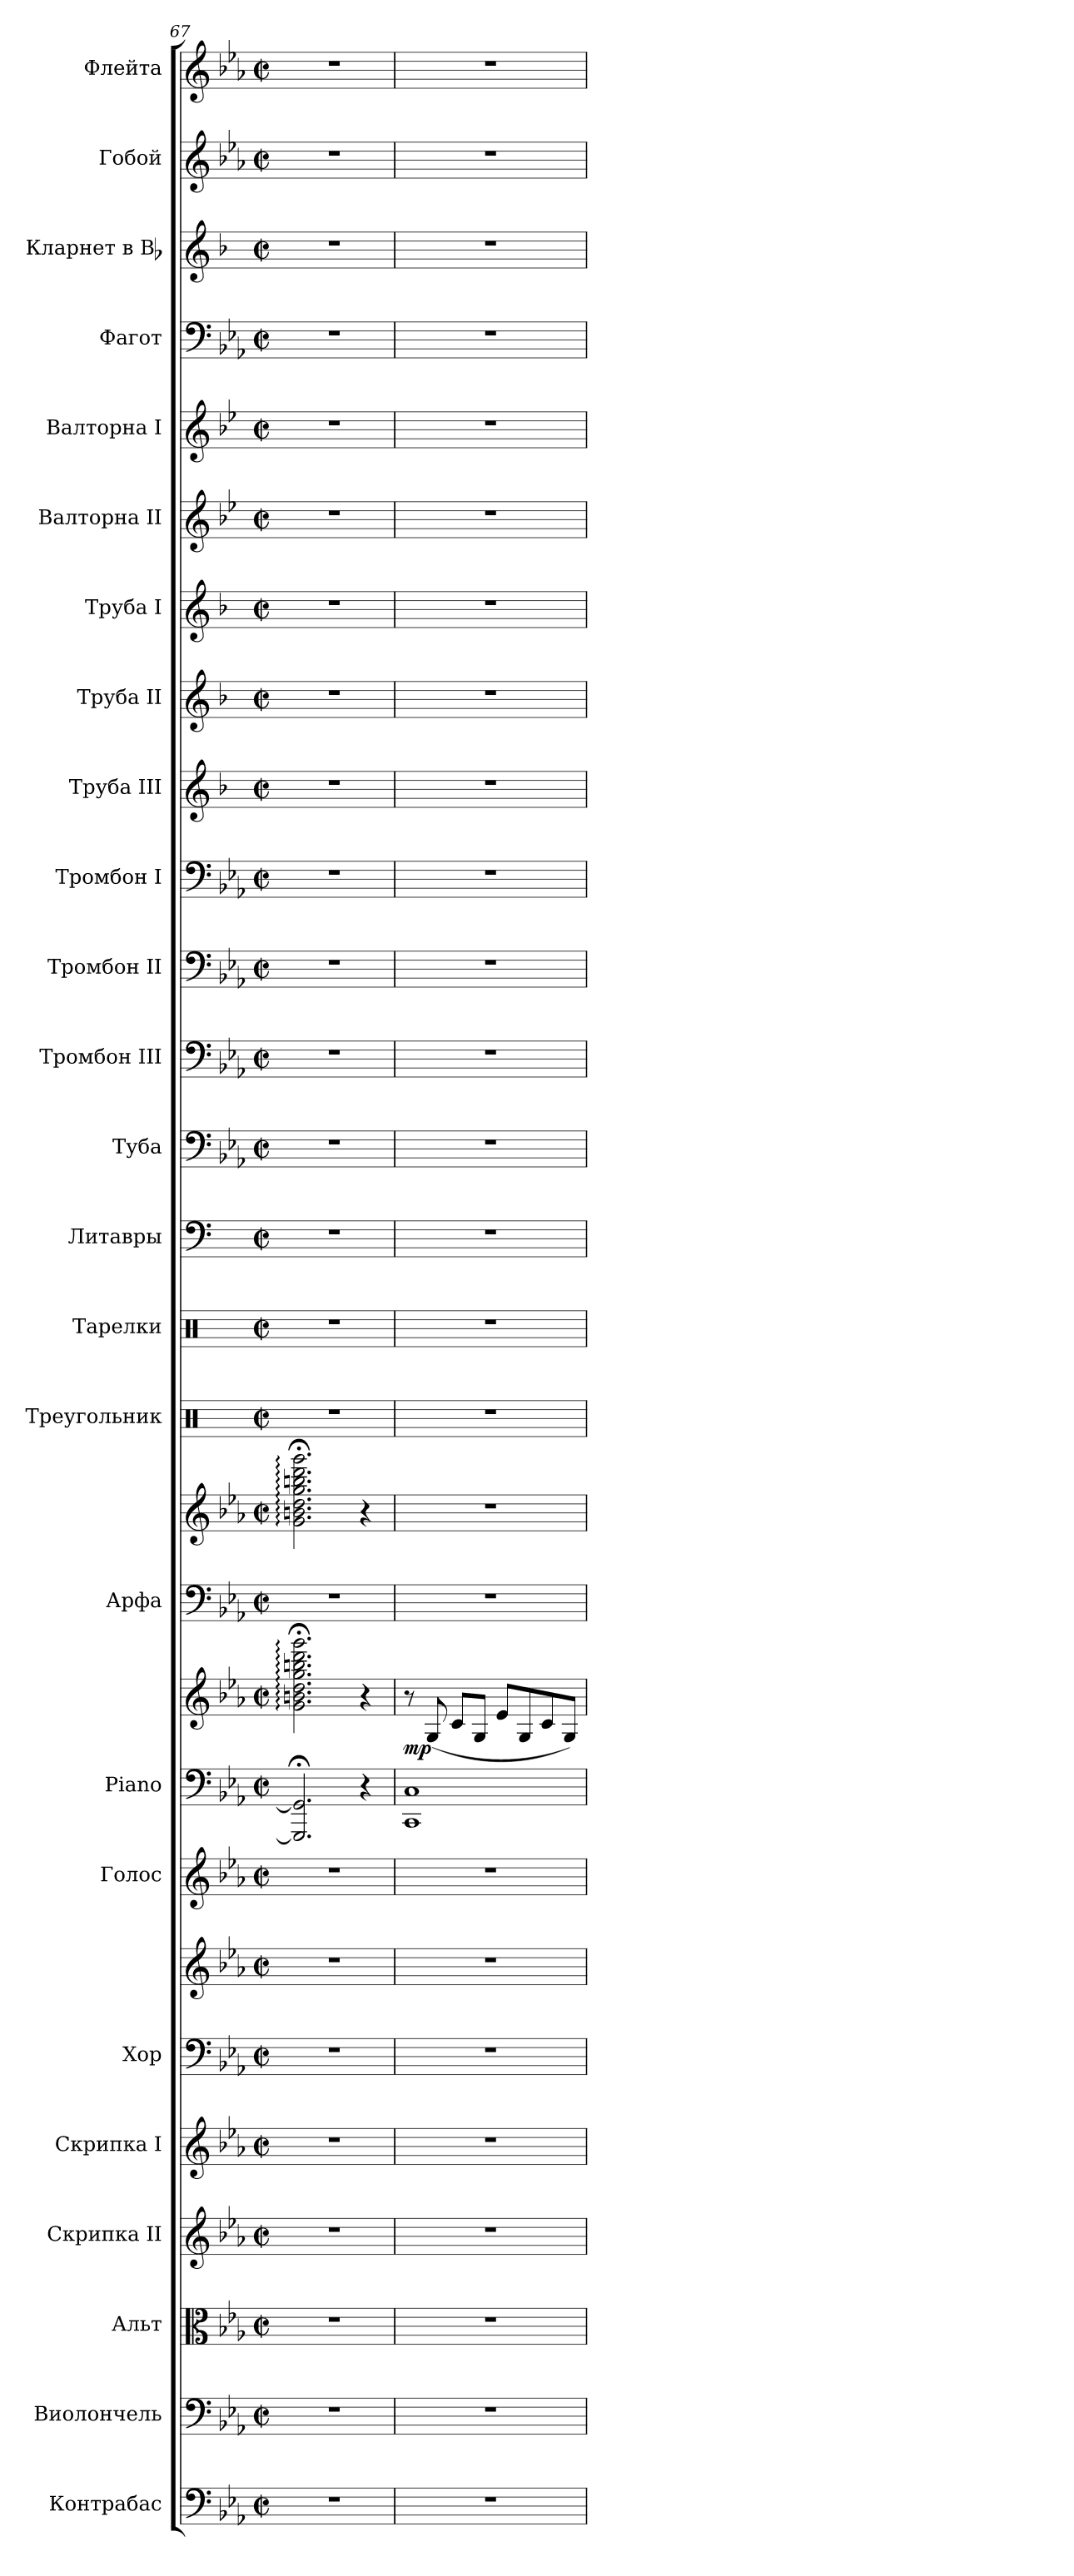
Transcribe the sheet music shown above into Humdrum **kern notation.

**kern	**kern	**kern	**kern	**kern	**kern	**kern	**kern	**kern	**kern	**dynam	**kern	**kern	**kern	**kern	**kern	**kern	**kern	**kern	**kern	**kern	**kern	**kern	**kern	**kern	**kern	**kern	**kern	**kern
*part25	*part24	*part23	*part22	*part21	*part20	*part20	*part19	*part18	*part18	*part18	*part17	*part17	*part16	*part15	*part14	*part13	*part12	*part11	*part10	*part9	*part8	*part7	*part6	*part5	*part4	*part3	*part2	*part1
*staff28	*staff27	*staff26	*staff25	*staff24	*staff23	*staff22	*staff21	*staff20	*staff19	*staff19/20	*staff18	*staff17	*staff16	*staff15	*staff14	*staff13	*staff12	*staff11	*staff10	*staff9	*staff8	*staff7	*staff6	*staff5	*staff4	*staff3	*staff2	*staff1
*I"Контрабас	*I"Виолончель	*I"Альт	*I"Скрипка II	*I"Скрипка I	*I"Хор	*	*I"Голос	*I"Piano	*	*	*I"Арфа	*	*I"Треугольник	*I"Тарелки	*I"Литавры	*I"Туба	*I"Тромбон III	*I"Тромбон II	*I"Тромбон I	*I"Труба III	*I"Труба II	*I"Труба I	*I"Валторна II	*I"Валторна I	*I"Фагот	*I"Кларнет в Bb	*I"Гобой	*I"Флейта
*	*	*	*I'Скр. II	*I'Скр. I	*	*	*	*I'Pno.	*	*	*	*	*	*	*	*	*I'Тромб. III	*I'Тромб. II	*I'Тромб. I	*I'Трб. III	*I'Трб. II	*I'Трб. I	*I'Валт. II	*I'Валт. I	*	*	*	*
*clefF4	*clefF4	*clefC3	*clefG2	*clefG2	*clefF4	*clefG2	*clefG2	*clefF4	*clefG2	*	*clefF4	*clefG2	*clefX	*clefX	*clefF4	*clefF4	*clefF4	*clefF4	*clefF4	*clefG2	*clefG2	*clefG2	*clefG2	*clefG2	*clefF4	*clefG2	*clefG2	*clefG2
*ITrd7c12	*	*	*	*	*	*	*	*	*	*	*	*	*	*	*	*	*	*	*	*ITrd1c2	*ITrd1c2	*ITrd1c2	*ITrd4c7	*ITrd4c7	*	*ITrd1c2	*	*
*k[b-e-a-]	*k[b-e-a-]	*k[b-e-a-]	*k[b-e-a-]	*k[b-e-a-]	*k[b-e-a-]	*k[b-e-a-]	*k[b-e-a-]	*k[b-e-a-]	*k[b-e-a-]	*	*k[b-e-a-]	*k[b-e-a-]	*k[]	*k[]	*k[]	*k[b-e-a-]	*k[b-e-a-]	*k[b-e-a-]	*k[b-e-a-]	*k[b-e-a-]	*k[b-e-a-]	*k[b-e-a-]	*k[b-e-a-]	*k[b-e-a-]	*k[b-e-a-]	*k[b-e-a-]	*k[b-e-a-]	*k[b-e-a-]
*c:	*c:	*c:	*c:	*c:	*c:	*c:	*c:	*c:	*c:	*	*c:	*c:	*C:	*C:	*a:	*c:	*c:	*c:	*c:	*c:	*c:	*c:	*c:	*c:	*c:	*c:	*c:	*c:
*M2/2	*M2/2	*M2/2	*M2/2	*M2/2	*M2/2	*M2/2	*M2/2	*M2/2	*M2/2	*	*M2/2	*M2/2	*M2/2	*M2/2	*M2/2	*M2/2	*M2/2	*M2/2	*M2/2	*M2/2	*M2/2	*M2/2	*M2/2	*M2/2	*M2/2	*M2/2	*M2/2	*M2/2
*met(c|)	*met(c|)	*met(c|)	*met(c|)	*met(c|)	*met(c|)	*met(c|)	*met(c|)	*met(c|)	*met(c|)	*	*met(c|)	*met(c|)	*met(c|)	*met(c|)	*met(c|)	*met(c|)	*met(c|)	*met(c|)	*met(c|)	*met(c|)	*met(c|)	*met(c|)	*met(c|)	*met(c|)	*met(c|)	*met(c|)	*met(c|)	*met(c|)
=67	=67	=67	=67	=67	=67	=67	=67	=67	=67	=67	=67	=67	=67	=67	=67	=67	=67	=67	=67	=67	=67	=67	=67	=67	=67	=67	=67	=67
1r	1r	1r	1r	1r	1r	1r	1r	2.GGGi/]; 2.GGi];	2.gi\;: 2.bni;: 2.ddi;: 2.ggi;: 2.bbni;: 2.dddi;: 2.gggi;:	.	1r	2.gi\;: 2.bni;: 2.ddi;: 2.ggi;: 2.bbni;: 2.dddi;: 2.gggi;:	1r	1r	1r	1r	1r	1r	1r	1r	1r	1r	1r	1r	1r	1r	1r	1r
.	.	.	.	.	.	.	.	4r	4r	.	.	4r	.	.	.	.	.	.	.	.	.	.	.	.	.	.	.	.
=68	=68	=68	=68	=68	=68	=68	=68	=68	=68	=68	=68	=68	=68	=68	=68	=68	=68	=68	=68	=68	=68	=68	=68	=68	=68	=68	=68	=68
1r	1r	1r	1r	1r	1r	1r	1r	1CCi 1Ci	8r	mp	1r	1r	1r	1r	1r	1r	1r	1r	1r	1r	1r	1r	1r	1r	1r	1r	1r	1r
.	.	.	.	.	.	.	.	.	(8Gi/	.	.	.	.	.	.	.	.	.	.	.	.	.	.	.	.	.	.	.
.	.	.	.	.	.	.	.	.	8ci/L	.	.	.	.	.	.	.	.	.	.	.	.	.	.	.	.	.	.	.
.	.	.	.	.	.	.	.	.	8Gi/J	.	.	.	.	.	.	.	.	.	.	.	.	.	.	.	.	.	.	.
.	.	.	.	.	.	.	.	.	8e-i/L	.	.	.	.	.	.	.	.	.	.	.	.	.	.	.	.	.	.	.
.	.	.	.	.	.	.	.	.	8Gi/	.	.	.	.	.	.	.	.	.	.	.	.	.	.	.	.	.	.	.
.	.	.	.	.	.	.	.	.	8ci/	.	.	.	.	.	.	.	.	.	.	.	.	.	.	.	.	.	.	.
.	.	.	.	.	.	.	.	.	8Gi/J)	.	.	.	.	.	.	.	.	.	.	.	.	.	.	.	.	.	.	.
=	=	=	=	=	=	=	=	=	=	=	=	=	=	=	=	=	=	=	=	=	=	=	=	=	=	=	=	=
*-	*-	*-	*-	*-	*-	*-	*-	*-	*-	*-	*-	*-	*-	*-	*-	*-	*-	*-	*-	*-	*-	*-	*-	*-	*-	*-	*-	*-
